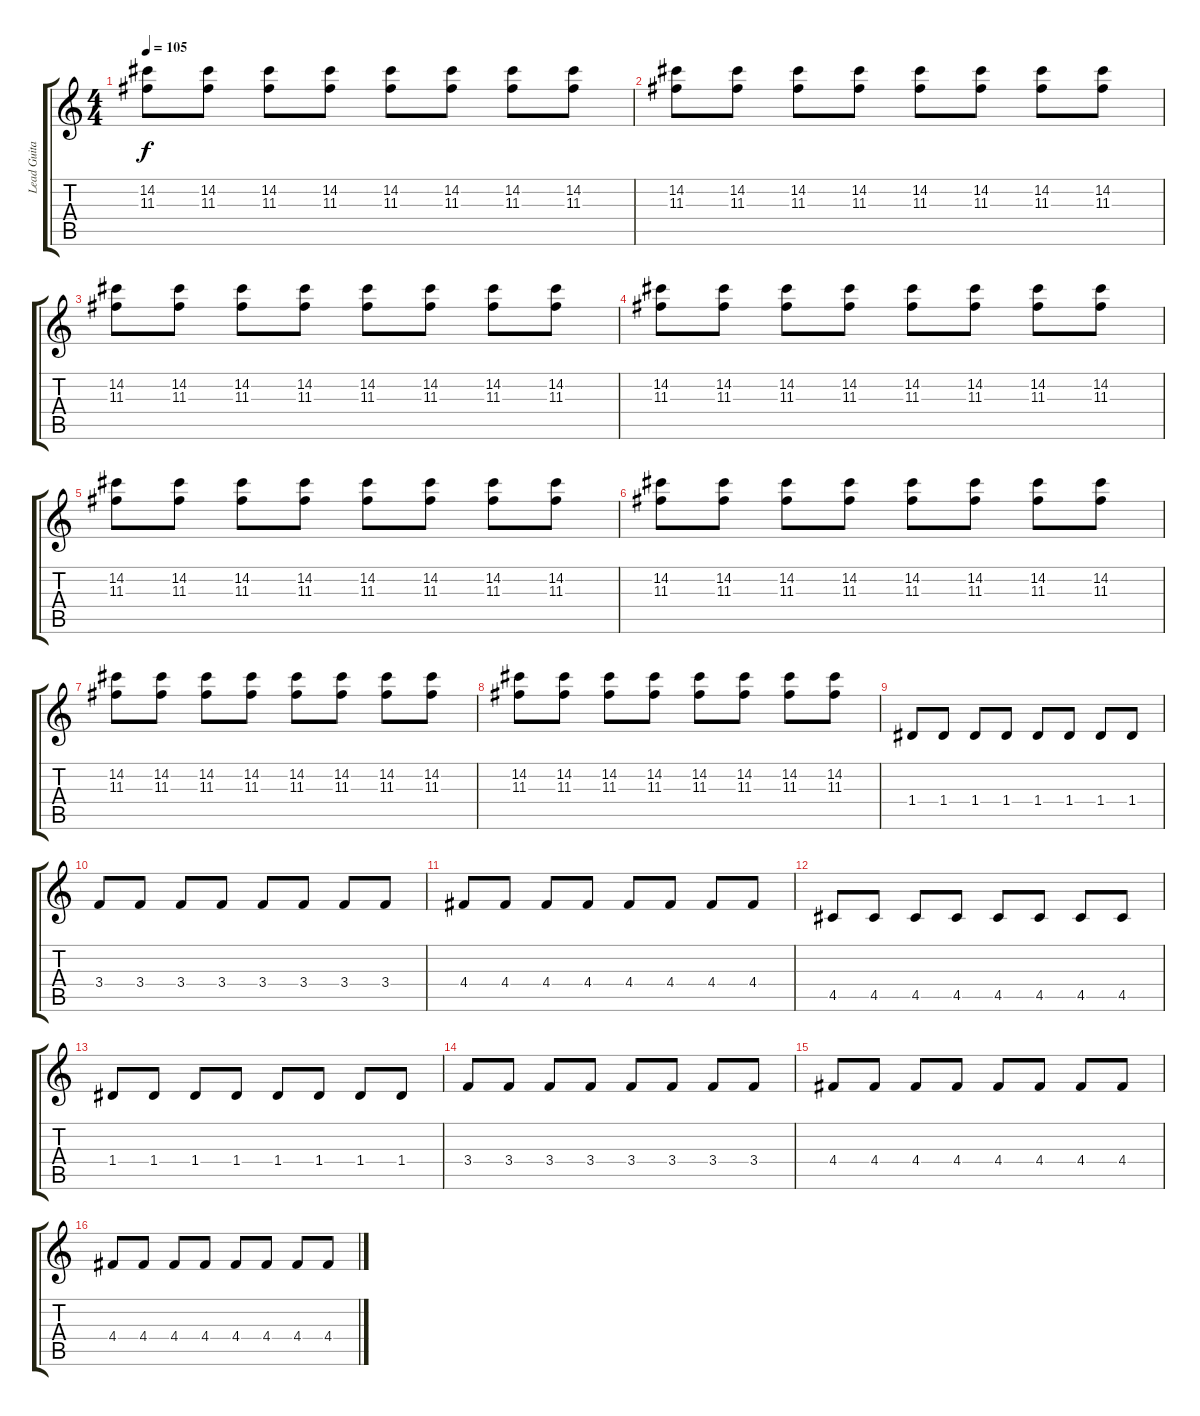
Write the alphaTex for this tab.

\track ("Lead Guitar 2" "Lead Guita") {instrument distortionguitar}
\staff {score tabs}
\tuning (E4 B3 G3 D3 A2 E2) {hide}
\ts (4 4)
\tempo 105
\clef g2
\ks c
(14.2 11.3).8{dy f} (14.2 11.3).8 (14.2 11.3).8 (14.2 11.3).8 (14.2 11.3).8 (14.2 11.3).8 (14.2 11.3).8 (14.2 11.3).8 |
(14.2 11.3).8 (14.2 11.3).8 (14.2 11.3).8 (14.2 11.3).8 (14.2 11.3).8 (14.2 11.3).8 (14.2 11.3).8 (14.2 11.3).8 |
(14.2 11.3).8 (14.2 11.3).8 (14.2 11.3).8 (14.2 11.3).8 (14.2 11.3).8 (14.2 11.3).8 (14.2 11.3).8 (14.2 11.3).8 |
(14.2 11.3).8 (14.2 11.3).8 (14.2 11.3).8 (14.2 11.3).8 (14.2 11.3).8 (14.2 11.3).8 (14.2 11.3).8 (14.2 11.3).8 |
(14.2 11.3).8 (14.2 11.3).8 (14.2 11.3).8 (14.2 11.3).8 (14.2 11.3).8 (14.2 11.3).8 (14.2 11.3).8 (14.2 11.3).8 |
(14.2 11.3).8 (14.2 11.3).8 (14.2 11.3).8 (14.2 11.3).8 (14.2 11.3).8 (14.2 11.3).8 (14.2 11.3).8 (14.2 11.3).8 |
(14.2 11.3).8 (14.2 11.3).8 (14.2 11.3).8 (14.2 11.3).8 (14.2 11.3).8 (14.2 11.3).8 (14.2 11.3).8 (14.2 11.3).8 |
(14.2 11.3).8 (14.2 11.3).8 (14.2 11.3).8 (14.2 11.3).8 (14.2 11.3).8 (14.2 11.3).8 (14.2 11.3).8 (14.2 11.3).8 |
1.4.8{instrument electricguitarjazz} 1.4.8 1.4.8 1.4.8 1.4.8 1.4.8 1.4.8 1.4.8 |
3.4.8 3.4.8 3.4.8 3.4.8 3.4.8 3.4.8 3.4.8 3.4.8 |
4.4.8 4.4.8 4.4.8 4.4.8 4.4.8 4.4.8 4.4.8 4.4.8 |
4.5.8 4.5.8 4.5.8 4.5.8 4.5.8 4.5.8 4.5.8 4.5.8 |
1.4.8 1.4.8 1.4.8 1.4.8 1.4.8 1.4.8 1.4.8 1.4.8 |
3.4.8 3.4.8 3.4.8 3.4.8 3.4.8 3.4.8 3.4.8 3.4.8 |
4.4.8 4.4.8 4.4.8 4.4.8 4.4.8 4.4.8 4.4.8 4.4.8 |
4.4.8 4.4.8 4.4.8 4.4.8 4.4.8 4.4.8 4.4.8 4.4.8
